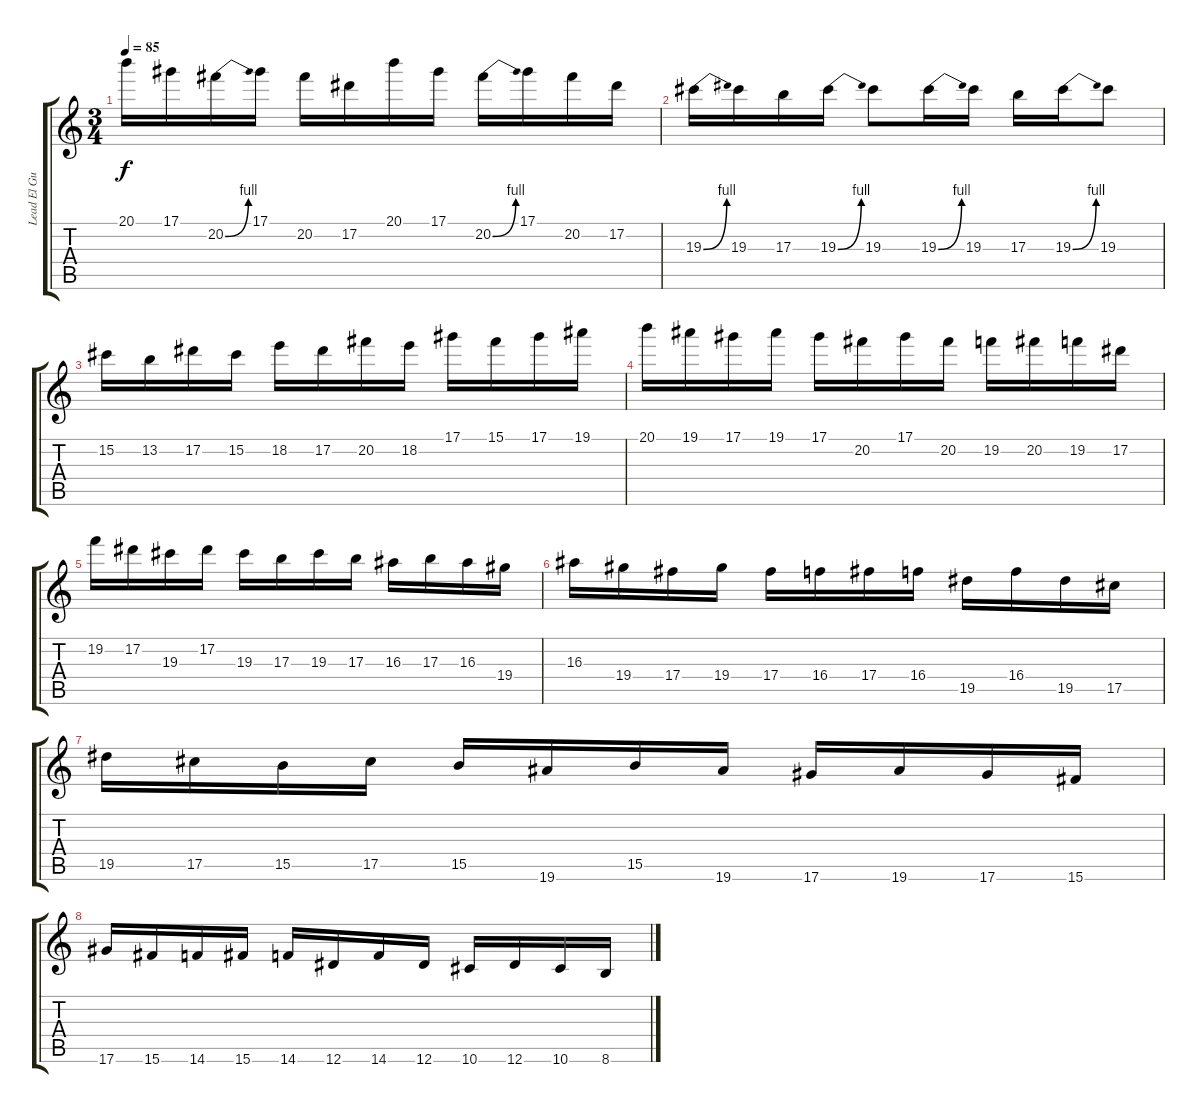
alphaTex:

\track ("Lead El Guitar" "Lead El Gu") {instrument distortionguitar}
\staff {score tabs}
\tuning (Eb4 Bb3 Gb3 Db3 Ab2 Eb2) {hide}
\ts (3 4)
\tempo 85
\clef g2
\ks c
20.1.16{dy f} 17.1.16 20.2{be (bend 0 0 60 4)}.16 17.1.16 20.2.16 17.2.16 20.1.16 17.1.16 20.2{be (bend 0 0 60 4)}.16 17.1.16 20.2.16 17.2.16 |
19.3{be (bend 0 0 60 4)}.16 19.3.16 17.3.16 19.3{be (bend 0 0 60 4)}.16 19.3.8 19.3{be (bend 0 0 60 4)}.16 19.3.16 17.3.16 19.3{be (bend 0 0 60 4)}.16 19.3.8 |
15.2.16 13.2.16 17.2.16 15.2.16 18.2.16 17.2.16 20.2.16 18.2.16 17.1.16 15.1.16 17.1.16 19.1.16 |
20.1.16 19.1.16 17.1.16 19.1.16 17.1.16 20.2.16 17.1.16 20.2.16 19.2.16 20.2.16 19.2.16 17.2.16 |
19.2.16 17.2.16 19.3.16 17.2.16 19.3.16 17.3.16 19.3.16 17.3.16 16.3.16 17.3.16 16.3.16 19.4.16 |
16.3.16 19.4.16 17.4.16 19.4.16 17.4.16 16.4.16 17.4.16 16.4.16 19.5.16 16.4.16 19.5.16 17.5.16 |
19.5.16 17.5.16 15.5.16 17.5.16 15.5.16 19.6.16 15.5.16 19.6.16 17.6.16 19.6.16 17.6.16 15.6.16 |
17.6.16 15.6.16 14.6.16 15.6.16 14.6.16 12.6.16 14.6.16 12.6.16 10.6.16 12.6.16 10.6.16 8.6.16
